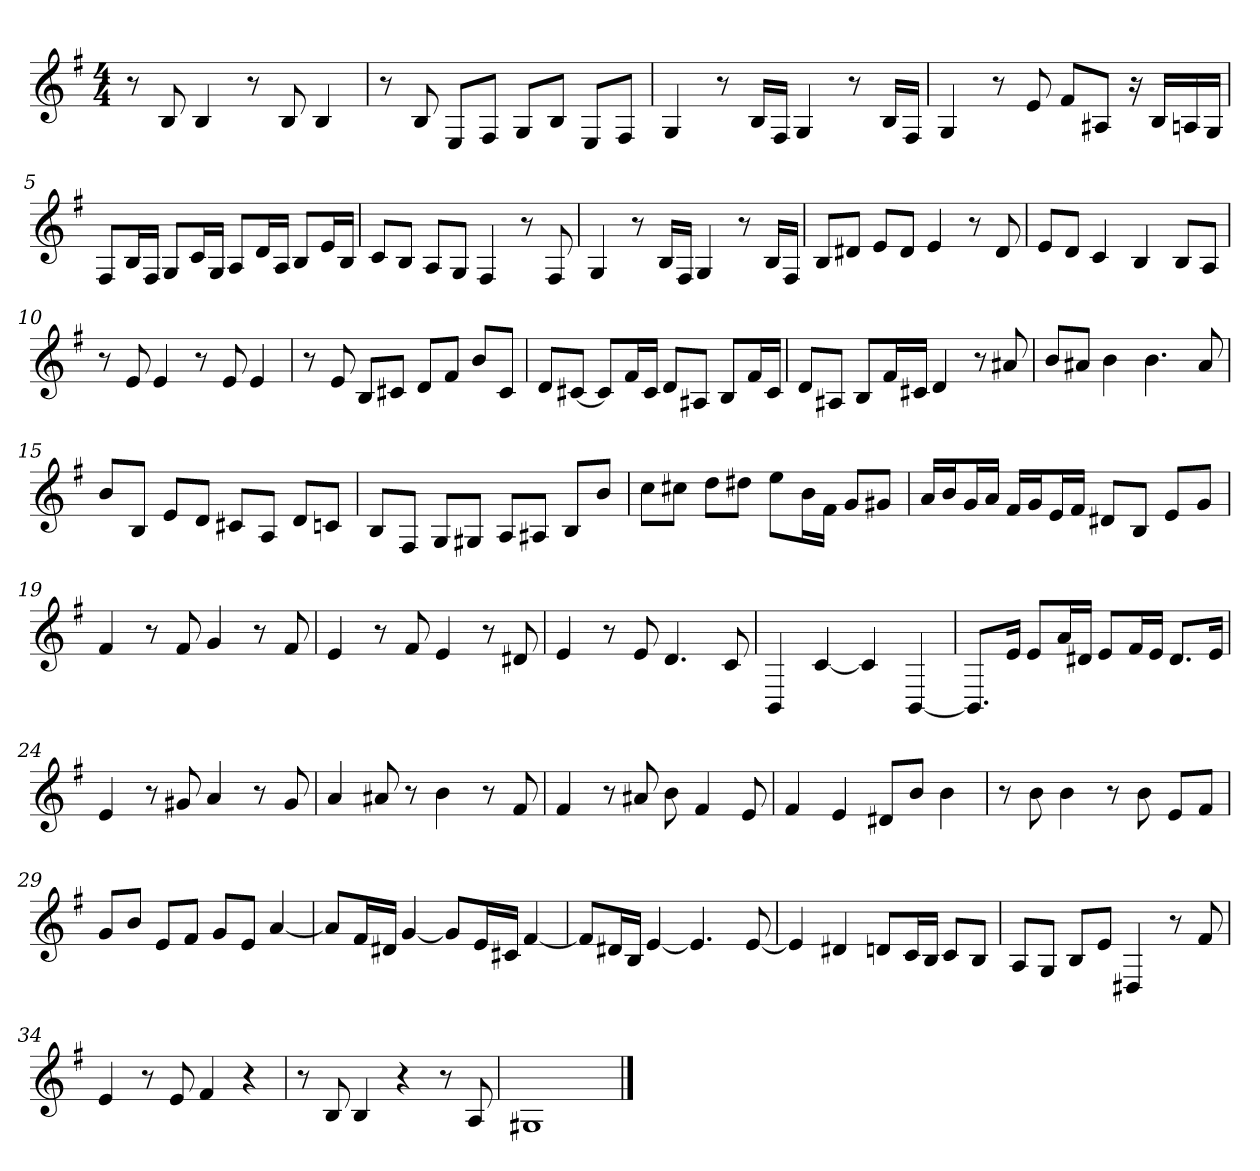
**kern
*part1
*staff1
*k[f#]
*M4/4
*MM76
=1
8r
8B
4B
8r
8B
4B
=2
8r
8B
8EL
8F#J
8GL
8BJ
8EL
8F#J
=3
4G
8r
16BLL
16F#JJ
4G
8r
16BLL
16F#JJ
=4
4G
8r
8e
8f#L
8A#XJ
16r
16BLL
16An
16GJJ
=5
8F#L
16BL
16F#JJ
8GL
16cL
16GJJ
8AL
16dL
16AJJ
8BL
16eL
16BJJ
=6
8cL
8BJ
8AL
8GJ
4F#
8r
8F#
=7
4G
8r
16BLL
16F#JJ
4G
8r
16BLL
16F#JJ
=8
8BL
8d#XJ
8eL
8d#J
4e
8r
8d#
=9
8eL
8dJ
4c
4B
8BL
8AJ
=10
8r
8e
4e
8r
8e
4e
=11
8r
8e
8BL
8c#XJ
8dL
8f#J
8bL
8c#J
=12
8dL
[8c#XJ
8c#L]
16f#L
16c#JJ
8dL
8A#XJ
8BL
16f#L
16c#JJ
=13
8dL
8A#XJ
8BL
16f#L
16c#XJJ
4d
8r
8a#X
=14
8bL
8a#XJ
4b
4.b
8a#
=15
8bL
8BJ
8eL
8dJ
8c#XL
8AJ
8dL
8cnJ
=16
8BL
8F#J
8GL
8G#XJ
8AL
8A#XJ
8BL
8bJ
=17
8ccL
8cc#XJ
8ddL
8dd#XJ
8eeL
16bL
16f#JJ
8gL
8g#XJ
=18
16aLL
16bJ
16gL
16aJJ
16f#LL
16gJ
16eL
16f#JJ
8d#XL
8BJ
8eL
8gJ
=19
4f#
8r
8f#
4g
8r
8f#
=20
4e
8r
8f#
4e
8r
8d#X
=21
4e
8r
8e
4.d
8c
=22
4BB
[4c
4c]
[4BB
=23
8.BBL]
16eJk
8eL
16aL
16d#XJJ
8eL
16f#L
16eJJ
8.d#L
16eJk
=24
4e
8r
8g#X
4a
8r
8g#
=25
4a
8a#X
8r
4b
8r
8f#
=26
4f#
8r
8a#X
8b
4f#
8e
=27
4f#
4e
8d#XL
8bJ
4b
=28
8r
8b
4b
8r
8b
8eL
8f#J
=29
8gL
8bJ
8eL
8f#J
8gL
8eJ
[4a
=30
8aL]
16f#L
16d#XJJ
[4g
8gL]
16eL
16c#XJJ
[4f#
=31
8f#L]
16d#XL
16BJJ
[4e
4.e]
[8e
=32
4e]
4d#X
8dnL
16cL
16BJJ
8cL
8BJ
=33
8AL
8GJ
8BL
8eJ
4D#X
8r
8f#
=34
4e
8r
8e
4f#
4r
=35
8r
8B
4B
4r
8r
8A
=36
1G#X
==
*-
